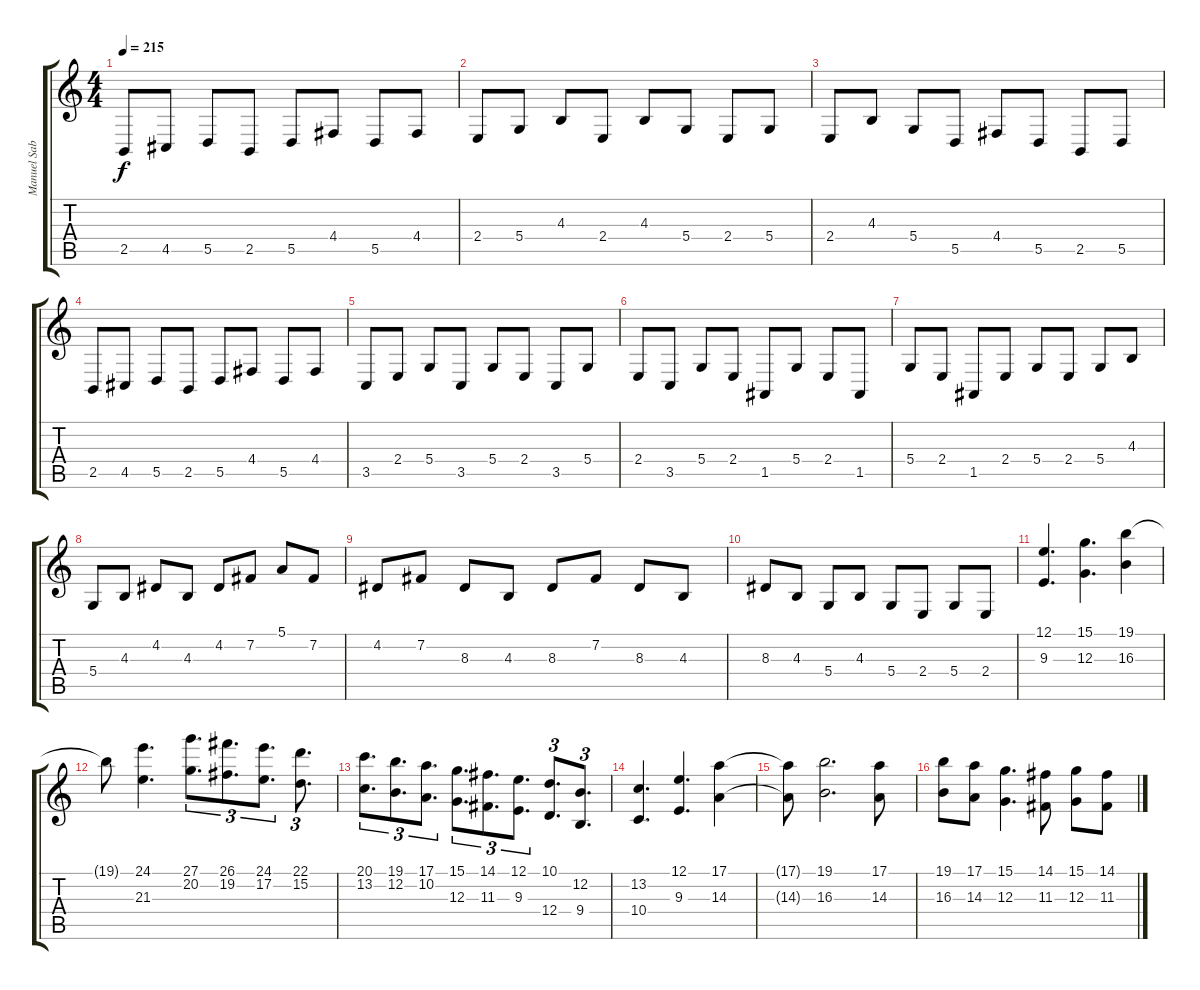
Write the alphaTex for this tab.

\track ("Manuel Sabogal Keyboards" "Manuel Sab") {instrument synthstrings1}
\staff {score tabs}
\tuning (E4 B3 G3 D3 A2 E2) {hide}
\ts (4 4)
\tempo 215
\clef g2
\ks c
2.5.8{dy f} 4.5.8 5.5.8 2.5.8 5.5.8 4.4.8 5.5.8 4.4.8 |
2.4.8 5.4.8 4.3.8 2.4.8 4.3.8 5.4.8 2.4.8 5.4.8 |
2.4.8 4.3.8 5.4.8 5.5.8 4.4.8 5.5.8 2.5.8 5.5.8 |
2.5.8 4.5.8 5.5.8 2.5.8 5.5.8 4.4.8 5.5.8 4.4.8 |
3.5.8 2.4.8 5.4.8 3.5.8 5.4.8 2.4.8 3.5.8 5.4.8 |
2.4.8 3.5.8 5.4.8 2.4.8 1.5.8 5.4.8 2.4.8 1.5.8 |
5.4.8 2.4.8 1.5.8 2.4.8 5.4.8 2.4.8 5.4.8 4.3.8 |
5.4.8 4.3.8 4.2.8 4.3.8 4.2.8 7.2.8 5.1.8 7.2.8 |
4.2.8 7.2.8 8.3.8 4.3.8 8.3.8 7.2.8 8.3.8 4.3.8 |
8.3.8 4.3.8 5.4.8 4.3.8 5.4.8 2.4.8 5.4.8 2.4.8 |
(12.1 9.3).4{d volume 9 instrument synthstrings1} (15.1 12.3).4{d} (19.1 16.3).4 |
19.1{t}.8 (24.1 21.3).4{d} (27.1 20.2).8{d tu (3 2)} (26.1 19.2).8{d tu (3 2)} (24.1 17.2).8{d tu (3 2)} (22.1 15.2).8{d tu (3 2)} |
(20.1 13.2).8{d tu (3 2)} (19.1 12.2).8{d tu (3 2)} (17.1 10.2).8{d tu (3 2)} (15.1 12.3).8{d tu (3 2)} (14.1 11.3).8{d tu (3 2)} (12.1 9.3).8{d tu (3 2)} (10.1 12.4).8{d tu (3 2)} (12.2 9.4).8{d tu (3 2)} |
(13.2 10.4).4{d} (12.1 9.3).4{d} (17.1 14.3).4 |
(17.1{t} 14.3{t}).8 (19.1 16.3).2{d} (17.1 14.3).8 |
(19.1 16.3).8 (17.1 14.3).8 (15.1 12.3).4{d} (14.1 11.3).8 (15.1 12.3).8 (14.1 11.3).8
